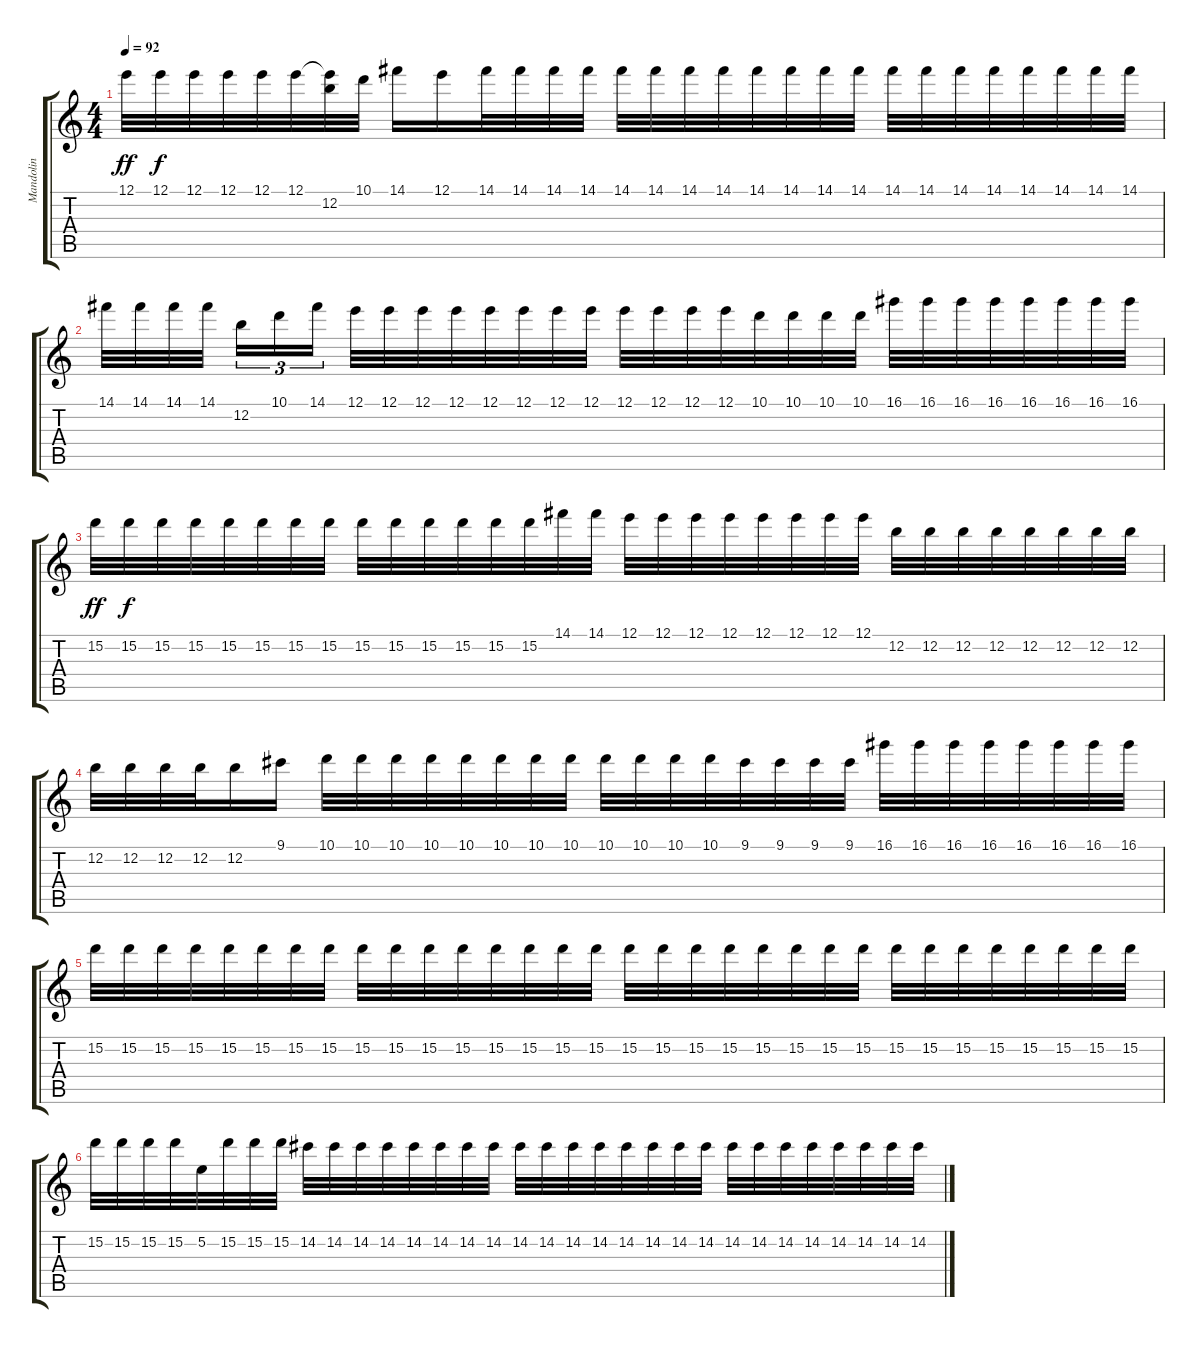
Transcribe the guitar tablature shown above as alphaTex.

\track ("Mandolin" "Mandolin") {instrument acousticguitarsteel}
\staff {score tabs}
\tuning (E4 B3 G3 D3 A2 E2) {hide}
\ts (4 4)
\tempo 92
\clef g2
\ks c
12.1.32{dy ff} 12.1.32{dy f} 12.1.32 12.1.32 12.1.32 12.1.32 (12.1{t} 12.2).32 10.1.32 14.1.16 12.1.16 14.1.32 14.1.32 14.1.32 14.1.32 14.1.32 14.1.32 14.1.32 14.1.32 14.1.32 14.1.32 14.1.32 14.1.32 14.1.32 14.1.32 14.1.32 14.1.32 14.1.32 14.1.32 14.1.32 14.1.32 |
14.1.32 14.1.32 14.1.32 14.1.32 12.2.16{tu (3 2)} 10.1.16{tu (3 2)} 14.1.16{tu (3 2)} 12.1.32 12.1.32 12.1.32 12.1.32 12.1.32 12.1.32 12.1.32 12.1.32 12.1.32 12.1.32 12.1.32 12.1.32 10.1.32 10.1.32 10.1.32 10.1.32 16.1.32 16.1.32 16.1.32 16.1.32 16.1.32 16.1.32 16.1.32 16.1.32 |
15.2.32{dy ff} 15.2.32{dy f} 15.2.32 15.2.32 15.2.32 15.2.32 15.2.32 15.2.32 15.2.32 15.2.32 15.2.32 15.2.32 15.2.32 15.2.32 14.1.32 14.1.32 12.1.32 12.1.32 12.1.32 12.1.32 12.1.32 12.1.32 12.1.32 12.1.32 12.2.32 12.2.32 12.2.32 12.2.32 12.2.32 12.2.32 12.2.32 12.2.32 |
12.2.32 12.2.32 12.2.32 12.2.32 12.2.16 9.1.16 10.1.32 10.1.32 10.1.32 10.1.32 10.1.32 10.1.32 10.1.32 10.1.32 10.1.32 10.1.32 10.1.32 10.1.32 9.1.32 9.1.32 9.1.32 9.1.32 16.1.32 16.1.32 16.1.32 16.1.32 16.1.32 16.1.32 16.1.32 16.1.32 |
15.2.32 15.2.32 15.2.32 15.2.32 15.2.32 15.2.32 15.2.32 15.2.32 15.2.32 15.2.32 15.2.32 15.2.32 15.2.32 15.2.32 15.2.32 15.2.32 15.2.32 15.2.32 15.2.32 15.2.32 15.2.32 15.2.32 15.2.32 15.2.32 15.2.32 15.2.32 15.2.32 15.2.32 15.2.32 15.2.32 15.2.32 15.2.32 |
15.2.32 15.2.32 15.2.32 15.2.32 5.2.32 15.2.32 15.2.32 15.2.32 14.2.32 14.2.32 14.2.32 14.2.32 14.2.32 14.2.32 14.2.32 14.2.32 14.2.32 14.2.32 14.2.32 14.2.32 14.2.32 14.2.32 14.2.32 14.2.32 14.2.32 14.2.32 14.2.32 14.2.32 14.2.32 14.2.32 14.2.32 14.2.32
